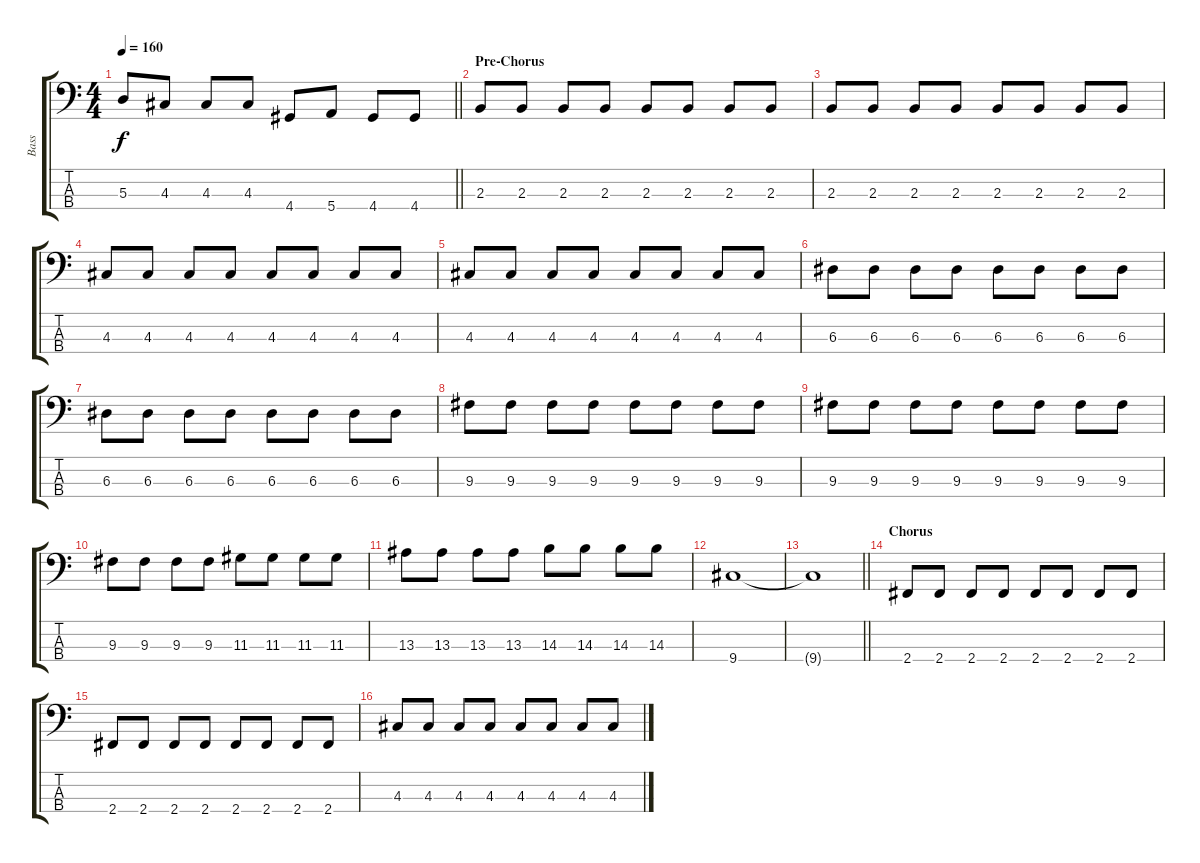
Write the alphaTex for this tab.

\track ("Bass" "Bass") {instrument electricbasspick}
\staff {score tabs}
\tuning (G2 D2 A1 E1) {hide}
\ts (4 4)
\tempo 160
\clef f4
\barLineRight lightlight
\ks c
5.3.8{dy f} 4.3.8 4.3.8 4.3.8 4.4.8 5.4.8 4.4.8 4.4.8 |
\section ("" "Pre-Chorus")
2.3.8 2.3.8 2.3.8 2.3.8 2.3.8 2.3.8 2.3.8 2.3.8 |
2.3.8 2.3.8 2.3.8 2.3.8 2.3.8 2.3.8 2.3.8 2.3.8 |
4.3.8 4.3.8 4.3.8 4.3.8 4.3.8 4.3.8 4.3.8 4.3.8 |
4.3.8 4.3.8 4.3.8 4.3.8 4.3.8 4.3.8 4.3.8 4.3.8 |
6.3.8 6.3.8 6.3.8 6.3.8 6.3.8 6.3.8 6.3.8 6.3.8 |
6.3.8 6.3.8 6.3.8 6.3.8 6.3.8 6.3.8 6.3.8 6.3.8 |
9.3.8 9.3.8 9.3.8 9.3.8 9.3.8 9.3.8 9.3.8 9.3.8 |
9.3.8 9.3.8 9.3.8 9.3.8 9.3.8 9.3.8 9.3.8 9.3.8 |
9.3.8 9.3.8 9.3.8 9.3.8 11.3.8 11.3.8 11.3.8 11.3.8 |
13.3.8 13.3.8 13.3.8 13.3.8 14.3.8 14.3.8 14.3.8 14.3.8 |
9.4.1 |
\barLineRight lightlight
9.4{t}.1 |
\section ("" "Chorus")
2.4.8 2.4.8 2.4.8 2.4.8 2.4.8 2.4.8 2.4.8 2.4.8 |
2.4.8 2.4.8 2.4.8 2.4.8 2.4.8 2.4.8 2.4.8 2.4.8 |
4.3.8 4.3.8 4.3.8 4.3.8 4.3.8 4.3.8 4.3.8 4.3.8
